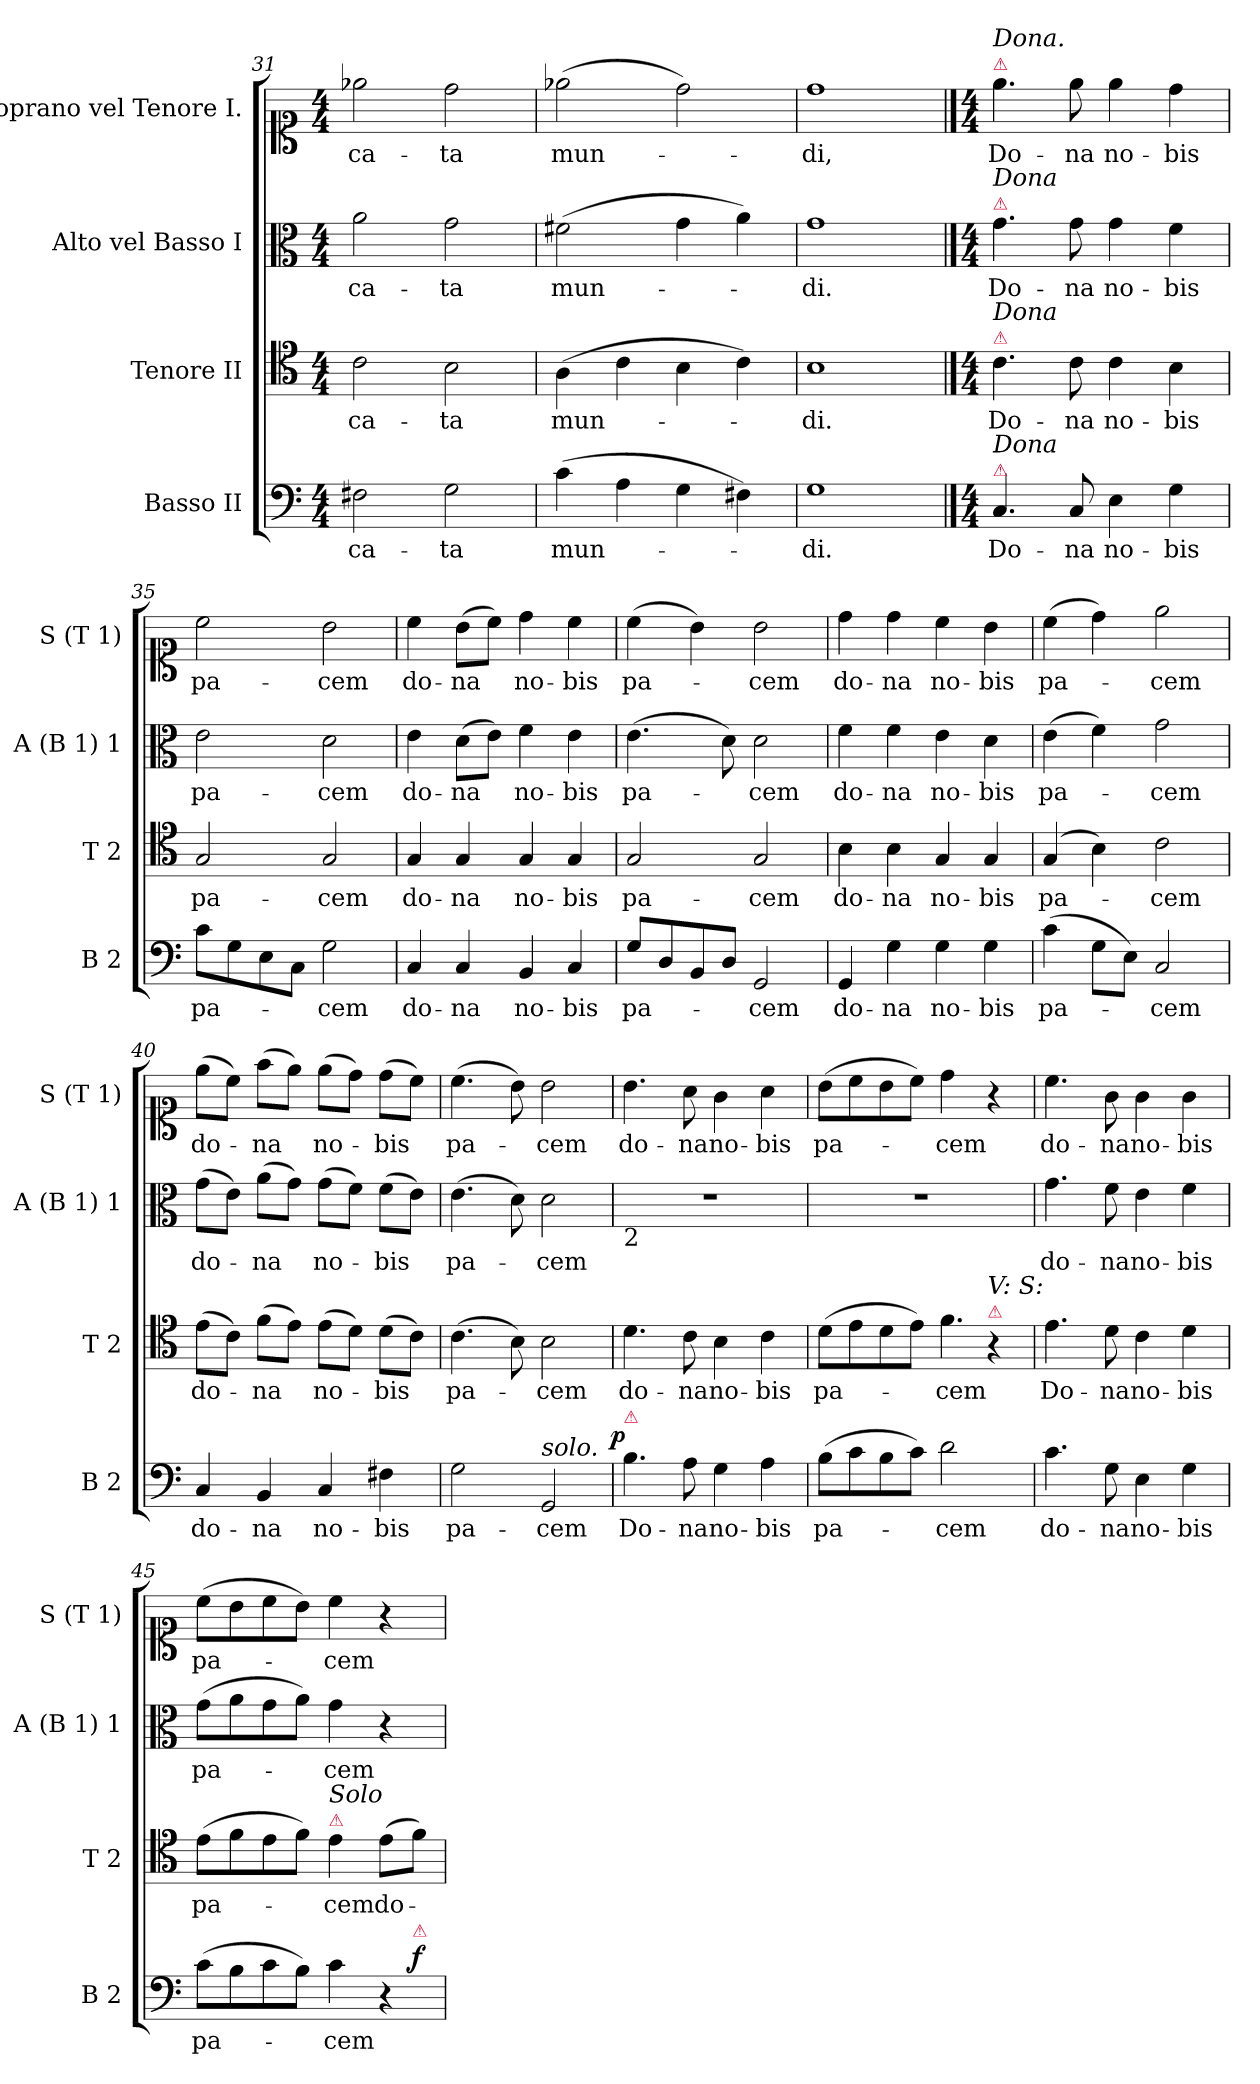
**kern	**text	**dynam	**kern	**text	**kern	**text	**kern	**text
*part4	*part4	*part4	*part3	*part3	*part2	*part2	*part1	*part1
*staff4	*staff4	*staff4	*staff3	*staff3	*staff2	*staff2	*staff1	*staff1
*I"Basso II	*	*	*I"Tenore II	*	*I"Alto vel Basso I	*	*I"Soprano vel Tenore I.	*
*I'B 2	*	*	*I'T 2	*	*I'A (B 1) 1	*	*I'S (T 1)	*
*clefF4	*	*	*clefC4	*	*clefC3	*	*clefC1	*
*k[]	*	*	*k[]	*	*k[]	*	*k[]	*
*M4/4	*	*	*M4/4	*	*M4/4	*	*M4/4	*
=31	=31	=31	=31	=31	=31	=31	=31	=31
2F#X\	-ca-	.	2c\	-ca-	2a\	-ca-	2ee-X\	-ca-
2G\	-ta	.	2B\	-ta	2g\	-ta	2dd\	-ta
=32	=32	=32	=32	=32	=32	=32	=32	=32
(>4c\	mun-	.	(>4A\	mun-	(>2f#X\	mun-	(>2ee-X\	mun-
4A\	.	.	4c\	.	.	.	.	.
4G\	.	.	4B\	.	4g\	.	2dd\)	.
4F#X\)	.	.	4c\)	.	4a\)	.	.	.
=33	=33	=33	=33	=33	=33	=33	=33	=33
1G	-di.	.	1B	-di.	1g	-di.	1dd	-di,
==34	==34	==34	==34	==34	==34	==34	==34	==34
*M4/4	*	*	*M4/4	*	*M4/4	*	*M4/4	*
!	!	!	!	!	!	!	!LO:TX:a:color=crimson:t=⚠	!
!	!	!	!	!	!	!	!LO:TX:a:i:t=Dona.	!
!	!	!	!	!	!LO:TX:a:color=crimson:t=⚠	!	!	!
!	!	!	!	!	!LO:TX:a:i:t=Dona	!	!	!
!	!	!	!LO:TX:a:color=crimson:t=⚠	!	!	!	!	!
!	!	!	!LO:TX:a:i:t=Dona	!	!	!	!	!
!LO:TX:a:color=crimson:t=⚠	!	!	!	!	!	!	!	!
!LO:TX:a:i:t=Dona	!	!	!	!	!	!	!	!
4.C/	Do-	.	4.c\	Do-	4.g\	Do-	4.ee\	Do-
8C/	-na	.	8c\	-na	8g\	-na	8ee\	-na
4E\	no-	.	4c\	no-	4g\	no-	4ee\	no-
4G\	-bis	.	4B\	-bis	4f\	-bis	4dd\	-bis
=35	=35	=35	=35	=35	=35	=35	=35	=35
8c\L	pa-	.	2G/	pa-	2e\	pa-	2cc\	pa-
8G\	.	.	.	.	.	.	.	.
8E\	.	.	.	.	.	.	.	.
8C\J	.	.	.	.	.	.	.	.
2G\	-cem	.	2G/	-cem	2d\	-cem	2b\	-cem
=36	=36	=36	=36	=36	=36	=36	=36	=36
4C/	do-	.	4G/	do-	4e\	do-	4cc\	do-
4C/	-na	.	4G/	-na	(>8d\L	-na	(>8b\L	-na
.	.	.	.	.	8e\J)	.	8cc\J)	.
4BB/	no-	.	4G/	no-	4f\	no-	4dd\	no-
4C/	-bis	.	4G/	-bis	4e\	-bis	4cc\	-bis
=37	=37	=37	=37	=37	=37	=37	=37	=37
8G/L	pa-	.	2G/	pa-	(>4.e\	pa-	(>4cc\	pa-
8D/	.	.	.	.	.	.	.	.
8BB/	.	.	.	.	.	.	4b\)	.
8D/J	.	.	.	.	8d\)	.	.	.
2GG/	-cem	.	2G/	-cem	2d\	-cem	2b\	-cem
=38	=38	=38	=38	=38	=38	=38	=38	=38
4GG/	do-	.	4B\	do-	4f\	do-	4dd\	do-
4G\	-na	.	4B\	-na	4f\	-na	4dd\	-na
4G\	no-	.	4G/	no-	4e\	no-	4cc\	no-
4G\	-bis	.	4G/	-bis	4d\	-bis	4b\	-bis
=39	=39	=39	=39	=39	=39	=39	=39	=39
(>4c\	pa-	.	(>4G/	pa-	(>4e\	pa-	(>4cc\	pa-
8G\L	.	.	4B\)	.	4f\)	.	4dd\)	.
8E\J)	.	.	.	.	.	.	.	.
2C/	-cem	.	2c\	-cem	2g\	-cem	2ee\	-cem
=40	=40	=40	=40	=40	=40	=40	=40	=40
4C/	do-	.	(>8e\L	do-	(>8g\L	do-	(>8ee\L	do-
.	.	.	8c\J)	.	8e\J)	.	8cc\J)	.
4BB/	-na	.	(>8f\L	-na	(>8a\L	-na	(>8ff\L	-na
.	.	.	8e\J)	.	8g\J)	.	8ee\J)	.
4C/	no-	.	(>8e\L	no-	(>8g\L	no-	(>8ee\L	no-
.	.	.	8d\J)	.	8f\J)	.	8dd\J)	.
4F#X\	-bis	.	(>8d\L	-bis	(>8f\L	-bis	(>8dd\L	-bis
.	.	.	8c\J)	.	8e\J)	.	8cc\J)	.
=41	=41	=41	=41	=41	=41	=41	=41	=41
2G\	pa-	.	(>4.c\	pa-	(>4.e\	pa-	(>4.cc\	pa-
.	.	.	8B\)	.	8d\)	.	8b\)	.
!LO:TX:a:i:t=solo.	!	!	!	!	!	!	!	!
2GG/	-cem	.	2B\	-cem	2d\	-cem	2b\	-cem
=42	=42	=42	=42	=42	=42	=42	=42	=42
!	!	!	!	!	!LO:TX:b:t=2	!	!	!
!LO:TX:a:color=crimson:t=⚠	!	!	!	!	!	!	!	!
!	!	!LO:DY:b:rj	!	!	!	!	!	!
4.B\	Do-	p.	4.d\	do-	1r	.	4.b\	do-
8A\	-na	.	8c\	-na	.	.	8a\	-na
4G\	no-	.	4B\	no-	.	.	4g\	no-
4A\	-bis	.	4c\	-bis	.	.	4a\	-bis
=43	=43	=43	=43	=43	=43	=43	=43	=43
(>8B\L	pa-	.	(>8d\L	pa-	1r	.	(>8b\L	pa-
8c\	.	.	8e\	.	.	.	8cc\	.
8B\	.	.	8d\	.	.	.	8b\	.
8c\J)	.	.	8e\J)	.	.	.	8cc\J)	.
!	!	!	!LO:N:vis=4.	!	!	!	!	!
2d\	-cem	.	4f\	-cem	.	.	4dd\	-cem
!	!	!	!LO:TX:a:color=crimson:t=⚠	!	!	!	!	!
!	!	!	!LO:TX:a:i:t=V&colon; S&colon;	!	!	!	!	!
.	.	.	4r	.	.	.	4r	.
=44	=44	=44	=44	=44	=44	=44	=44	=44
4.c\	do-	.	4.e\	Do-	4.g\	do-	4.cc\	do-
8G\	-na	.	8d\	-na	8f\	-na	8g\	-na
4E\	no-	.	4c\	no-	4e\	no-	4g\	no-
4G\	-bis	.	4d\	-bis	4f\	-bis	4g\	-bis
=45	=45	=45	=45	=45	=45	=45	=45	=45
*^	*	*	*	*	*	*	*	*
(>8c\L	2..ryy	pa-	.	(>8e\L	pa-	(>8g\L	pa-	(>8cc\L	pa-
8B\	.	.	.	8f\	.	8a\	.	8b\	.
8c\	.	.	.	8e\	.	8g\	.	8cc\	.
8B\J)	.	.	.	8f\J)	.	8a\J)	.	8b\J)	.
!	!	!	!	!LO:TX:a:color=crimson:t=⚠	!	!	!	!	!
!	!	!	!	!LO:TX:a:i:t=Solo	!	!	!	!	!
4c\	.	-cem	.	4e\	-cem	4g\	-cem	4cc\	-cem
4r	.	.	.	(>8e\L	do-	4r	.	4r	.
!	!LO:TX:a:color=crimson:t=⚠	!	!	!	!	!	!	!	!
!	!	!	!LO:DY:b	!	!	!	!	!	!
.	8ryy	.	f.	8f\J)	.	.	.	.	.
*v	*v	*	*	*	*	*	*	*	*
=	=	=	=	=	=	=	=	=
*-	*-	*-	*-	*-	*-	*-	*-	*-
